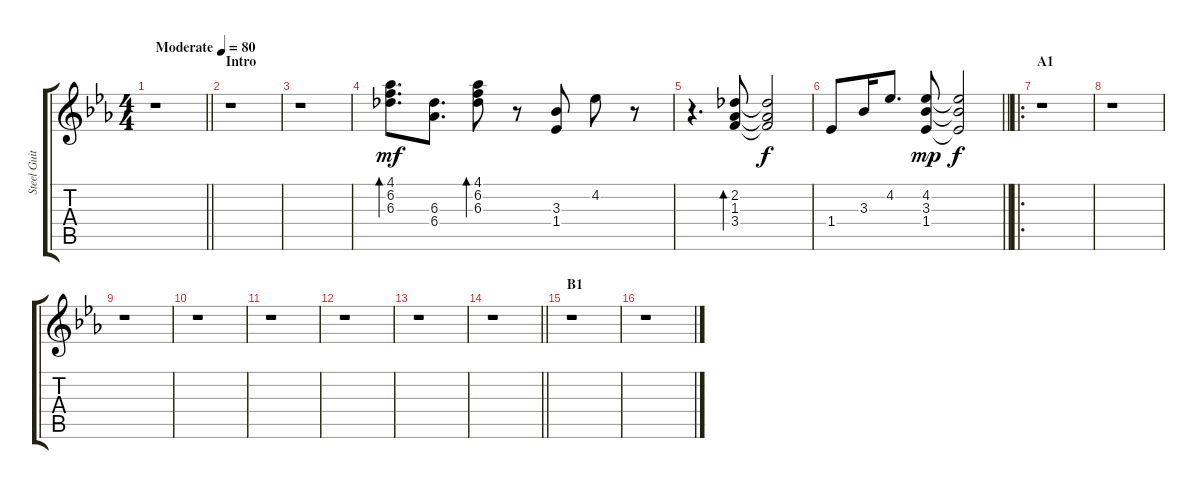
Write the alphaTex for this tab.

\track ("Steel Guitar (R)" "Steel Guit") {instrument acousticguitarsteel}
\staff {score tabs}
\tuning (E4 B3 G3 D3 A2 E2) {hide}
\ts (4 4)
\tempo (80 "Moderate")
\clef g2
\barLineRight lightlight
\ks eb
r.1{dy mf instrument acousticguitarsteel} |
\section ("" "Intro")
r.1 |
r.1 |
(4.1 6.2 6.3).8{d bd 60} (6.3 6.4).8{d} (4.1 6.2 6.3).8{bd 60} r.8 (3.3 1.4).8 4.2.8 r.8 |
r.4{d} (2.2 1.3 3.4).8{bd 120} (2.2{t} 1.3{t} 3.4{t}).2{dy f} |
\barLineRight lightlight
1.4.8 3.3.16 4.2.8{d} (4.2 3.3 1.4).8{dy mp} (4.2{t} 3.3{t} 1.4{t}).2{dy f} |
\ro
\section ("" "A1")
r.1 |
r.1 |
r.1 |
r.1 |
r.1 |
r.1 |
r.1 |
\barLineRight lightlight
r.1 |
\section ("" "B1")
r.1 |
r.1
